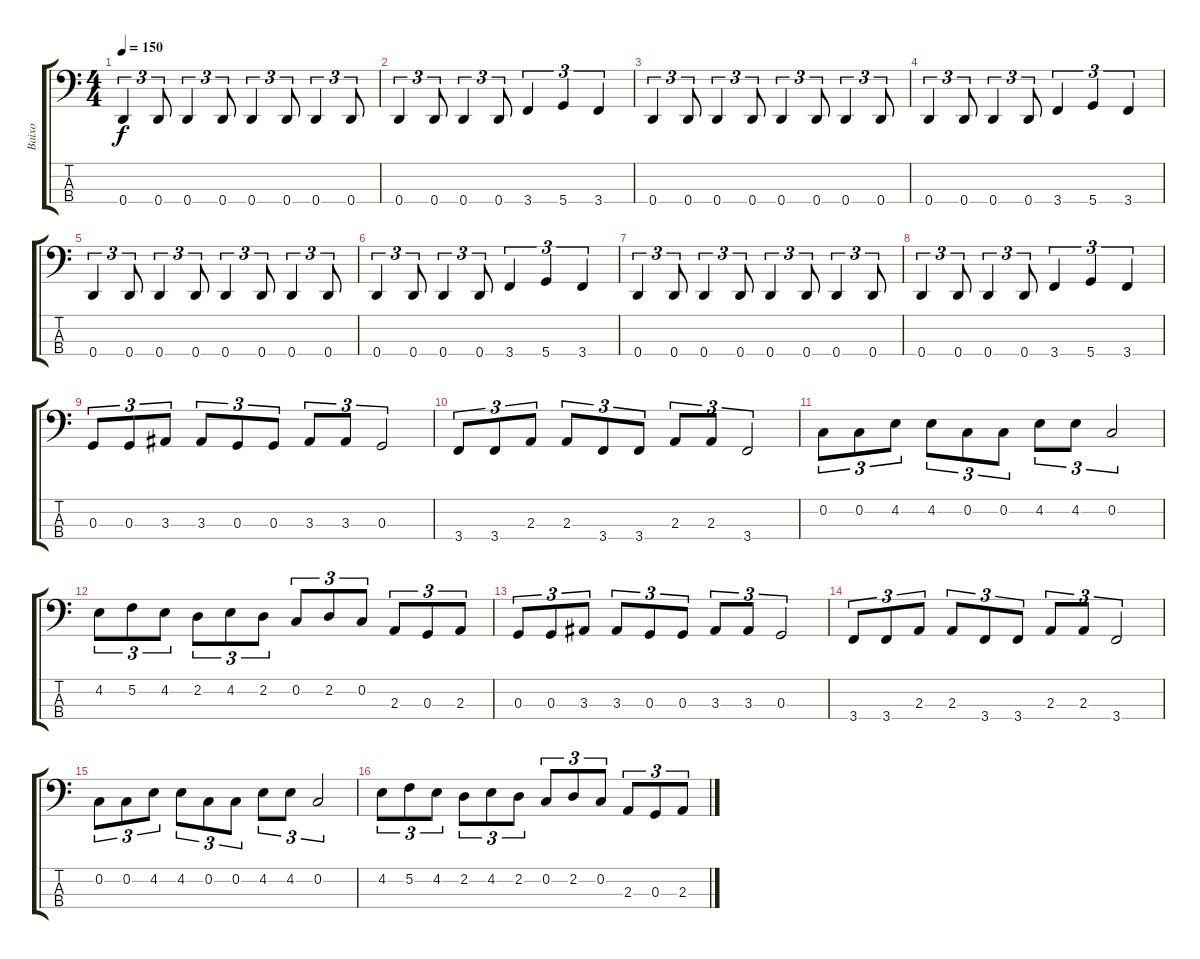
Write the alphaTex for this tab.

\track ("Baixo" "Baixo") {instrument electricbassfinger}
\staff {score tabs}
\tuning (F2 C2 G1 D1) {hide}
\ts (4 4)
\tempo 150
\clef f4
\ks c
0.4.4{tu (3 2) dy f} 0.4.8{tu (3 2)} 0.4.4{tu (3 2)} 0.4.8{tu (3 2)} 0.4.4{tu (3 2)} 0.4.8{tu (3 2)} 0.4.4{tu (3 2)} 0.4.8{tu (3 2)} |
0.4.4{tu (3 2)} 0.4.8{tu (3 2)} 0.4.4{tu (3 2)} 0.4.8{tu (3 2)} 3.4.4{tu (3 2)} 5.4.4{tu (3 2)} 3.4.4{tu (3 2)} |
0.4.4{tu (3 2)} 0.4.8{tu (3 2)} 0.4.4{tu (3 2)} 0.4.8{tu (3 2)} 0.4.4{tu (3 2)} 0.4.8{tu (3 2)} 0.4.4{tu (3 2)} 0.4.8{tu (3 2)} |
0.4.4{tu (3 2)} 0.4.8{tu (3 2)} 0.4.4{tu (3 2)} 0.4.8{tu (3 2)} 3.4.4{tu (3 2)} 5.4.4{tu (3 2)} 3.4.4{tu (3 2)} |
0.4.4{tu (3 2)} 0.4.8{tu (3 2)} 0.4.4{tu (3 2)} 0.4.8{tu (3 2)} 0.4.4{tu (3 2)} 0.4.8{tu (3 2)} 0.4.4{tu (3 2)} 0.4.8{tu (3 2)} |
0.4.4{tu (3 2)} 0.4.8{tu (3 2)} 0.4.4{tu (3 2)} 0.4.8{tu (3 2)} 3.4.4{tu (3 2)} 5.4.4{tu (3 2)} 3.4.4{tu (3 2)} |
0.4.4{tu (3 2)} 0.4.8{tu (3 2)} 0.4.4{tu (3 2)} 0.4.8{tu (3 2)} 0.4.4{tu (3 2)} 0.4.8{tu (3 2)} 0.4.4{tu (3 2)} 0.4.8{tu (3 2)} |
0.4.4{tu (3 2)} 0.4.8{tu (3 2)} 0.4.4{tu (3 2)} 0.4.8{tu (3 2)} 3.4.4{tu (3 2)} 5.4.4{tu (3 2)} 3.4.4{tu (3 2)} |
0.3.8{tu (3 2)} 0.3.8{tu (3 2)} 3.3.8{tu (3 2)} 3.3.8{tu (3 2)} 0.3.8{tu (3 2)} 0.3.8{tu (3 2)} 3.3.8{tu (3 2)} 3.3.8{tu (3 2)} 0.3.2{tu (3 2)} |
3.4.8{tu (3 2)} 3.4.8{tu (3 2)} 2.3.8{tu (3 2)} 2.3.8{tu (3 2)} 3.4.8{tu (3 2)} 3.4.8{tu (3 2)} 2.3.8{tu (3 2)} 2.3.8{tu (3 2)} 3.4.2{tu (3 2)} |
0.2.8{tu (3 2)} 0.2.8{tu (3 2)} 4.2.8{tu (3 2)} 4.2.8{tu (3 2)} 0.2.8{tu (3 2)} 0.2.8{tu (3 2)} 4.2.8{tu (3 2)} 4.2.8{tu (3 2)} 0.2.2{tu (3 2)} |
4.2.8{tu (3 2)} 5.2.8{tu (3 2)} 4.2.8{tu (3 2)} 2.2.8{tu (3 2)} 4.2.8{tu (3 2)} 2.2.8{tu (3 2)} 0.2.8{tu (3 2)} 2.2.8{tu (3 2)} 0.2.8{tu (3 2)} 2.3.8{tu (3 2)} 0.3.8{tu (3 2)} 2.3.8{tu (3 2)} |
0.3.8{tu (3 2)} 0.3.8{tu (3 2)} 3.3.8{tu (3 2)} 3.3.8{tu (3 2)} 0.3.8{tu (3 2)} 0.3.8{tu (3 2)} 3.3.8{tu (3 2)} 3.3.8{tu (3 2)} 0.3.2{tu (3 2)} |
3.4.8{tu (3 2)} 3.4.8{tu (3 2)} 2.3.8{tu (3 2)} 2.3.8{tu (3 2)} 3.4.8{tu (3 2)} 3.4.8{tu (3 2)} 2.3.8{tu (3 2)} 2.3.8{tu (3 2)} 3.4.2{tu (3 2)} |
0.2.8{tu (3 2)} 0.2.8{tu (3 2)} 4.2.8{tu (3 2)} 4.2.8{tu (3 2)} 0.2.8{tu (3 2)} 0.2.8{tu (3 2)} 4.2.8{tu (3 2)} 4.2.8{tu (3 2)} 0.2.2{tu (3 2)} |
4.2.8{tu (3 2)} 5.2.8{tu (3 2)} 4.2.8{tu (3 2)} 2.2.8{tu (3 2)} 4.2.8{tu (3 2)} 2.2.8{tu (3 2)} 0.2.8{tu (3 2)} 2.2.8{tu (3 2)} 0.2.8{tu (3 2)} 2.3.8{tu (3 2)} 0.3.8{tu (3 2)} 2.3.8{tu (3 2)}
